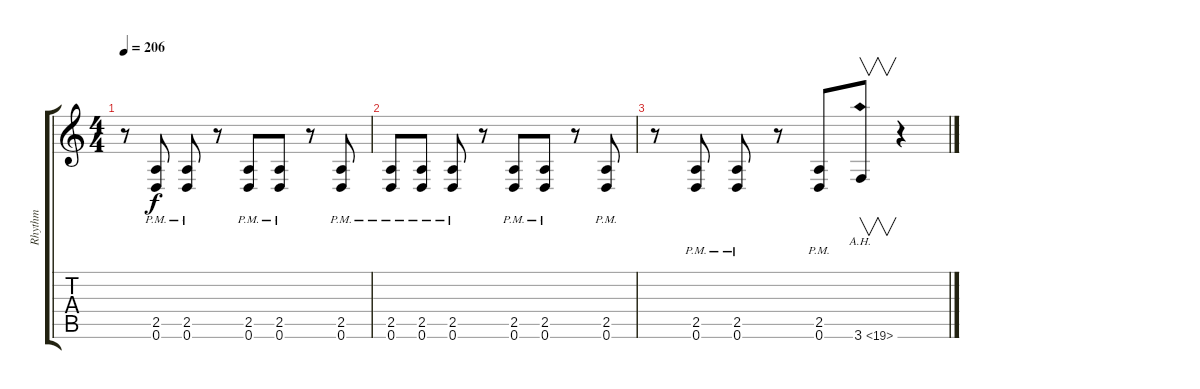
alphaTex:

\track ("Rhythm" "Rhythm") {instrument overdrivenguitar}
\staff {score tabs}
\tuning (D4 A3 F3 C3 G2 D2) {hide}
\ts (4 4)
\tempo 206
\clef g2
\ks c
r.8{dy f} (2.5{pm} 0.6{pm}).8 (2.5{pm} 0.6{pm}).8 r.8 (2.5{pm} 0.6{pm}).8 (2.5{pm} 0.6{pm}).8 r.8 (2.5{pm} 0.6{pm}).8 |
(2.5{pm} 0.6{pm}).8 (2.5{pm} 0.6{pm}).8 (2.5{pm} 0.6{pm}).8 r.8 (2.5{pm} 0.6{pm}).8 (2.5{pm} 0.6{pm}).8 r.8 (2.5{pm} 0.6{pm}).8 |
r.8 (2.5{pm} 0.6{pm}).8 (2.5{pm} 0.6{pm}).8 r.8 (2.5{pm} 0.6{pm}).8 3.6{ah 16}.8{v} r.4
